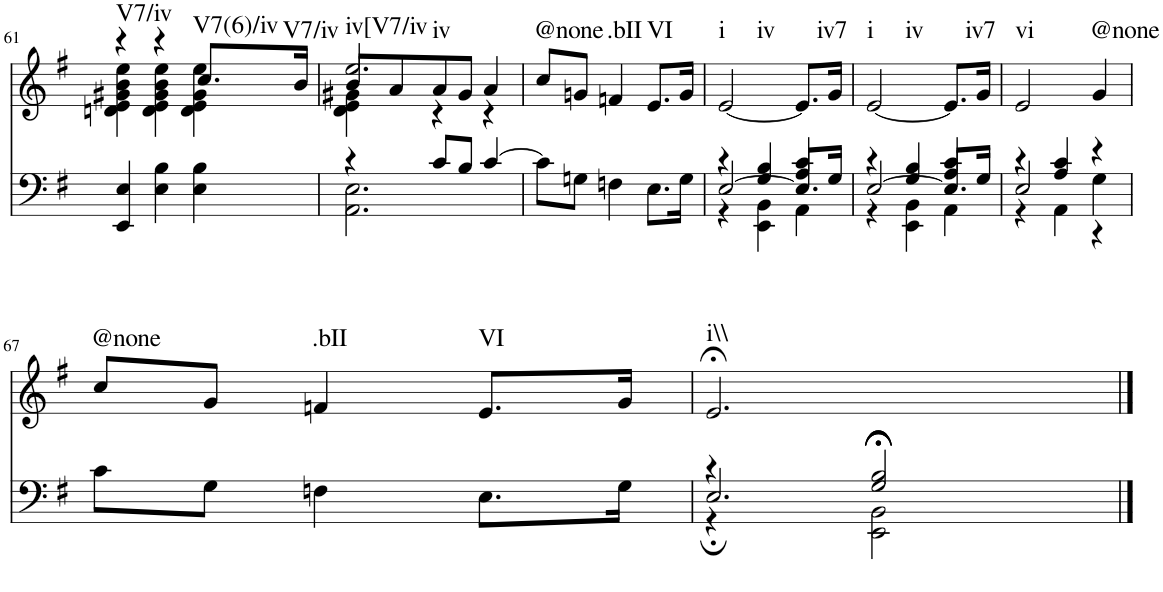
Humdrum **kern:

**kern	**kern	**harte
*part2	*part1	*part1
*staff2	*staff1	*
*I"Piano	*I"Piano	*
*I'Pno	*I'Pno	*
!!LO:PB:g=z
*clefF4	*clefG2	*
*k[f#]	*k[f#]	*
*e:	*e:	*
*M3/4	*M3/4	*
=61	=61	=61
*	*^	*
!	!	!	!LO:H:kt=V7/iv
4EE/ 4E/	4r	4dn\ 4e\ 4g#X\ 4b\ 4ee\	N
4E\ 4B\	4r	4d\ 4e\ 4g#\ 4b\ 4ee\	.
!	!	!	!LO:H:n=1:kt=V7(6)/iv
!	!	!	!LO:H:n=2:kt=V7/iv
4E\ 4B\	8.cc/L	4d\ 4e\ 4g#\ 4ee\	N N
.	16b/Jk	.	.
=62	=62	=62	=62
*^	*	*^	*
!	!	!	!	!	!LO:H:n=1:kt=iv[V7/iv
!	!	!	!	!	!LO:H:n=2:kt=iv
4r	2.AA\ 2.E\	2.ee/	8b/L	4d\ 4e\ 4g#X\	N N
.	.	.	8a/	.	.
8c/L	.	.	8a/	4r	.
8B/J	.	.	8g#/J	.	.
[4c/	.	.	4a/	4r	.
*v	*v	*	*	*	*
=63	=63	=63	=63	=63
!	!	!	!	!LO:H:kt=@none
*	*v	*v	*v	*
8c\L]	8cc/L	N
8Gn\J	8gn/J	.
!	!	!LO:H:kt=.bII
4Fn\	4fn/	N
!	!	!LO:H:kt=VI
8.E\L	8.e/L	N
16G\Jk	16g/Jk	.
=64	=64	=64
*^	*	*
*	*^	*	*
!	!	!	!	!LO:H:n=1:kt=i
!	!	!	!	!LO:H:n=2:kt=iv
4r	[2E/	4r	[2e/	N N
4G/ 4B/	.	4EE\ 4BB\	.	.
!	!	!	!	!LO:H:kt=iv7
4A/ 4c/	8.E/L]	4AA\	8.e/L]	N
.	16G/Jk	.	16g/Jk	.
=65	=65	=65	=65	=65
!	!	!	!	!LO:H:n=1:kt=i
!	!	!	!	!LO:H:n=2:kt=iv
4r	[2E/	4r	[2e/	N N
4G/ 4B/	.	4EE\ 4BB\	.	.
!	!	!	!	!LO:H:kt=iv7
4A/ 4c/	8.E/L]	4AA\	8.e/L]	N
.	16G/Jk	.	16g/Jk	.
=66	=66	=66	=66	=66
!	!	!	!	!LO:H:kt=vi
4r	2E/	4r	2e/	N
4A/ 4c/	.	4AA\	.	.
!	!	!	!	!LO:H:kt=@none
4r	4G\	4r	4g/	N
!!LO:LB:g=z
=67	=67	=67	=67	=67
!	!	!	!	!LO:H:kt=@none
*v	*v	*v	*	*
8c\L	8cc/L	N
8G\J	8g/J	.
!	!	!LO:H:kt=.bII
4Fn\	4fn/	N
!	!	!LO:H:kt=VI
8.E\L	8.e/L	N
16G\Jk	16g/Jk	.
=68	=68	=68
*^	*	*
*	*^	*	*
!	!	!	!	!LO:H:kt=i\\
4r	2.E;/	4r	2.e;</	N
2G/;< 2B/;<	.	2EE\;< 2BB\;<	.	.
*v	*v	*v	*	*
==	==	==
*-	*-	*-
